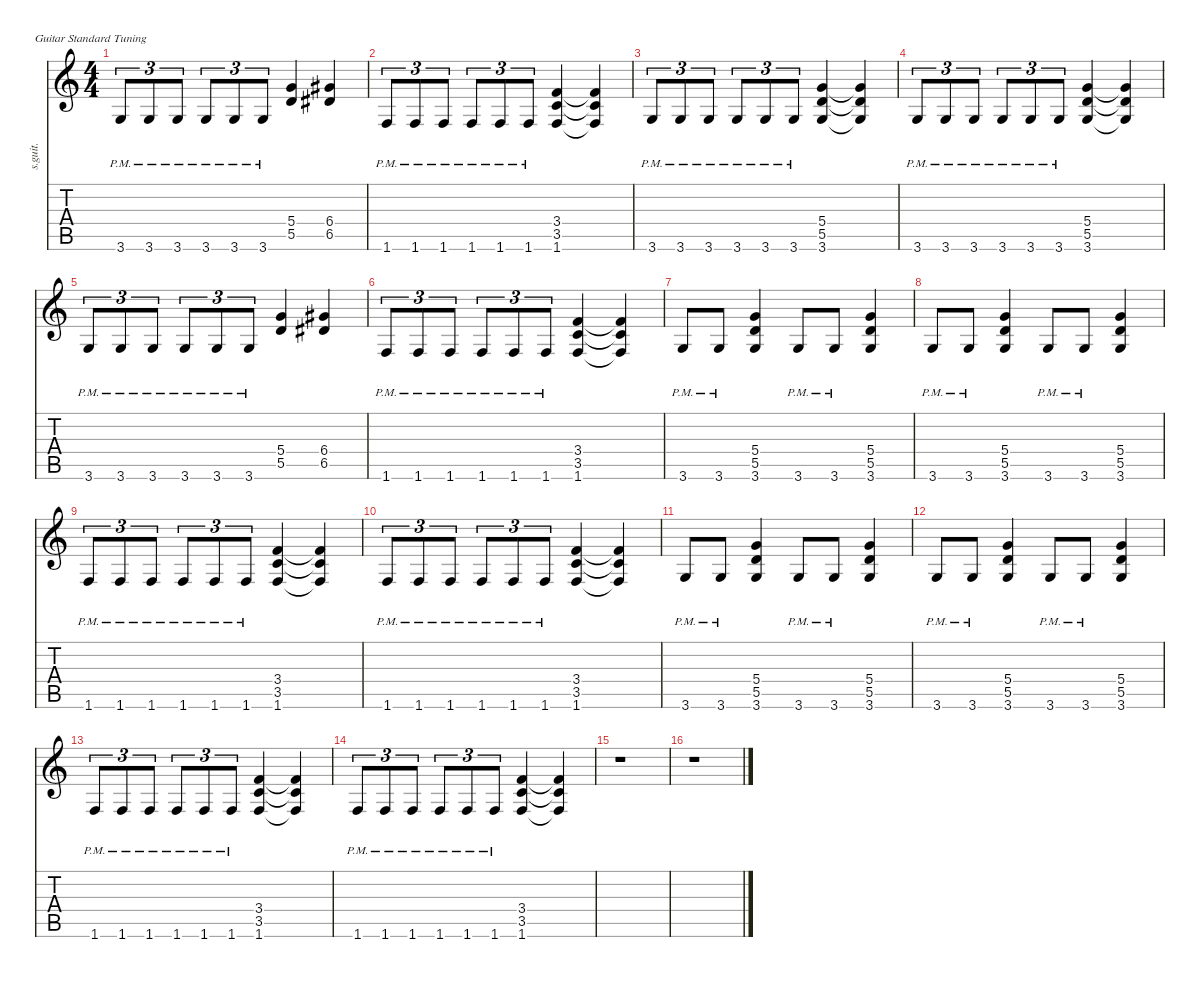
\defaultSystemsLayout 4
\hideDynamics
\bracketExtendMode nobrackets
\track ("Studio Extras" "s.guit.") {instrument distortionguitar}
\staff {score tabs}
\tuning (E4 B3 G3 D3 A2 E2)
\ts (4 4)
\tempo (220 hide)
\clef g2
\ks c
3.6{pm}.8{tu (3 2) lyrics (0 "") lyrics (1 "") lyrics (2 "") lyrics (3 "") lyrics (4 "") dy fff} 3.6{pm}.8{tu (3 2) lyrics (0 "") lyrics (1 "") lyrics (2 "") lyrics (3 "") lyrics (4 "") dy ff} 3.6{pm}.8{tu (3 2) lyrics (0 "") lyrics (1 "") lyrics (2 "") lyrics (3 "") lyrics (4 "")} 3.6{pm}.8{tu (3 2) lyrics (0 "") lyrics (1 "") lyrics (2 "") lyrics (3 "") lyrics (4 "") dy fff} 3.6{pm}.8{tu (3 2) lyrics (0 "") lyrics (1 "") lyrics (2 "") lyrics (3 "") lyrics (4 "") dy ff} 3.6{pm}.8{tu (3 2) lyrics (0 "") lyrics (1 "") lyrics (2 "") lyrics (3 "") lyrics (4 "") dy f} (5.4 5.5).4{lyrics (0 "") lyrics (1 "") lyrics (2 "") lyrics (3 "") lyrics (4 "")} (6.4{acc #} 6.5{acc #}).4{lyrics (0 "") lyrics (1 "") lyrics (2 "") lyrics (3 "") lyrics (4 "")} |
1.6{pm}.8{tu (3 2) lyrics (0 "") lyrics (1 "") lyrics (2 "") lyrics (3 "") lyrics (4 "") dy fff} 1.6{pm}.8{tu (3 2) lyrics (0 "") lyrics (1 "") lyrics (2 "") lyrics (3 "") lyrics (4 "") dy ff} 1.6{pm}.8{tu (3 2) lyrics (0 "") lyrics (1 "") lyrics (2 "") lyrics (3 "") lyrics (4 "")} 1.6{pm}.8{tu (3 2) lyrics (0 "") lyrics (1 "") lyrics (2 "") lyrics (3 "") lyrics (4 "") dy fff} 1.6{pm}.8{tu (3 2) lyrics (0 "") lyrics (1 "") lyrics (2 "") lyrics (3 "") lyrics (4 "") dy ff} 1.6{pm}.8{tu (3 2) lyrics (0 "") lyrics (1 "") lyrics (2 "") lyrics (3 "") lyrics (4 "") dy f} (3.4 3.5 1.6).4{lyrics (0 "") lyrics (1 "") lyrics (2 "") lyrics (3 "") lyrics (4 "")} (3.4{t} 3.5{t} 1.6{t}).4{lyrics (0 "") lyrics (1 "") lyrics (2 "") lyrics (3 "") lyrics (4 "")} |
3.6{pm}.8{tu (3 2) lyrics (0 "") lyrics (1 "") lyrics (2 "") lyrics (3 "") lyrics (4 "") dy fff} 3.6{pm}.8{tu (3 2) lyrics (0 "") lyrics (1 "") lyrics (2 "") lyrics (3 "") lyrics (4 "") dy ff} 3.6{pm}.8{tu (3 2) lyrics (0 "") lyrics (1 "") lyrics (2 "") lyrics (3 "") lyrics (4 "")} 3.6{pm}.8{tu (3 2) lyrics (0 "") lyrics (1 "") lyrics (2 "") lyrics (3 "") lyrics (4 "") dy fff} 3.6{pm}.8{tu (3 2) lyrics (0 "") lyrics (1 "") lyrics (2 "") lyrics (3 "") lyrics (4 "") dy ff} 3.6{pm}.8{tu (3 2) lyrics (0 "") lyrics (1 "") lyrics (2 "") lyrics (3 "") lyrics (4 "") dy f} (5.4 5.5 3.6).4{lyrics (0 "") lyrics (1 "") lyrics (2 "") lyrics (3 "") lyrics (4 "")} (5.4{t} 5.5{t} 3.6{t}).4{lyrics (0 "") lyrics (1 "") lyrics (2 "") lyrics (3 "") lyrics (4 "")} |
3.6{pm}.8{tu (3 2) lyrics (0 "") lyrics (1 "") lyrics (2 "") lyrics (3 "") lyrics (4 "") dy fff} 3.6{pm}.8{tu (3 2) lyrics (0 "") lyrics (1 "") lyrics (2 "") lyrics (3 "") lyrics (4 "") dy ff} 3.6{pm}.8{tu (3 2) lyrics (0 "") lyrics (1 "") lyrics (2 "") lyrics (3 "") lyrics (4 "")} 3.6{pm}.8{tu (3 2) lyrics (0 "") lyrics (1 "") lyrics (2 "") lyrics (3 "") lyrics (4 "") dy fff} 3.6{pm}.8{tu (3 2) lyrics (0 "") lyrics (1 "") lyrics (2 "") lyrics (3 "") lyrics (4 "") dy ff} 3.6{pm}.8{tu (3 2) lyrics (0 "") lyrics (1 "") lyrics (2 "") lyrics (3 "") lyrics (4 "") dy f} (5.4 5.5 3.6).4{lyrics (0 "") lyrics (1 "") lyrics (2 "") lyrics (3 "") lyrics (4 "")} (5.4{t} 5.5{t} 3.6{t}).4{lyrics (0 "") lyrics (1 "") lyrics (2 "") lyrics (3 "") lyrics (4 "")} |
3.6{pm}.8{tu (3 2) lyrics (0 "") lyrics (1 "") lyrics (2 "") lyrics (3 "") lyrics (4 "") dy fff} 3.6{pm}.8{tu (3 2) lyrics (0 "") lyrics (1 "") lyrics (2 "") lyrics (3 "") lyrics (4 "") dy ff} 3.6{pm}.8{tu (3 2) lyrics (0 "") lyrics (1 "") lyrics (2 "") lyrics (3 "") lyrics (4 "")} 3.6{pm}.8{tu (3 2) lyrics (0 "") lyrics (1 "") lyrics (2 "") lyrics (3 "") lyrics (4 "") dy fff} 3.6{pm}.8{tu (3 2) lyrics (0 "") lyrics (1 "") lyrics (2 "") lyrics (3 "") lyrics (4 "") dy ff} 3.6{pm}.8{tu (3 2) lyrics (0 "") lyrics (1 "") lyrics (2 "") lyrics (3 "") lyrics (4 "") dy f} (5.4 5.5).4{lyrics (0 "") lyrics (1 "") lyrics (2 "") lyrics (3 "") lyrics (4 "")} (6.4{acc #} 6.5{acc #}).4{lyrics (0 "") lyrics (1 "") lyrics (2 "") lyrics (3 "") lyrics (4 "")} |
1.6{pm}.8{tu (3 2) lyrics (0 "") lyrics (1 "") lyrics (2 "") lyrics (3 "") lyrics (4 "") dy fff} 1.6{pm}.8{tu (3 2) lyrics (0 "") lyrics (1 "") lyrics (2 "") lyrics (3 "") lyrics (4 "") dy ff} 1.6{pm}.8{tu (3 2) lyrics (0 "") lyrics (1 "") lyrics (2 "") lyrics (3 "") lyrics (4 "")} 1.6{pm}.8{tu (3 2) lyrics (0 "") lyrics (1 "") lyrics (2 "") lyrics (3 "") lyrics (4 "") dy fff} 1.6{pm}.8{tu (3 2) lyrics (0 "") lyrics (1 "") lyrics (2 "") lyrics (3 "") lyrics (4 "") dy ff} 1.6{pm}.8{tu (3 2) lyrics (0 "") lyrics (1 "") lyrics (2 "") lyrics (3 "") lyrics (4 "") dy f} (3.4 3.5 1.6).4{lyrics (0 "") lyrics (1 "") lyrics (2 "") lyrics (3 "") lyrics (4 "")} (3.4{t} 3.5{t} 1.6{t}).4{lyrics (0 "") lyrics (1 "") lyrics (2 "") lyrics (3 "") lyrics (4 "")} |
3.6{pm}.8{lyrics (0 "") lyrics (1 "") lyrics (2 "") lyrics (3 "") lyrics (4 "") dy fff} 3.6{pm}.8{lyrics (0 "") lyrics (1 "") lyrics (2 "") lyrics (3 "") lyrics (4 "")} (5.4 5.5 3.6).4{lyrics (0 "") lyrics (1 "") lyrics (2 "") lyrics (3 "") lyrics (4 "") dy f} 3.6{pm}.8{lyrics (0 "") lyrics (1 "") lyrics (2 "") lyrics (3 "") lyrics (4 "") dy fff} 3.6{pm}.8{lyrics (0 "") lyrics (1 "") lyrics (2 "") lyrics (3 "") lyrics (4 "")} (5.4 5.5 3.6).4{lyrics (0 "") lyrics (1 "") lyrics (2 "") lyrics (3 "") lyrics (4 "") dy f} |
3.6{pm}.8{lyrics (0 "") lyrics (1 "") lyrics (2 "") lyrics (3 "") lyrics (4 "") dy fff} 3.6{pm}.8{lyrics (0 "") lyrics (1 "") lyrics (2 "") lyrics (3 "") lyrics (4 "")} (5.4 5.5 3.6).4{lyrics (0 "") lyrics (1 "") lyrics (2 "") lyrics (3 "") lyrics (4 "") dy f} 3.6{pm}.8{lyrics (0 "") lyrics (1 "") lyrics (2 "") lyrics (3 "") lyrics (4 "") dy fff} 3.6{pm}.8{lyrics (0 "") lyrics (1 "") lyrics (2 "") lyrics (3 "") lyrics (4 "")} (5.4 5.5 3.6).4{lyrics (0 "") lyrics (1 "") lyrics (2 "") lyrics (3 "") lyrics (4 "") dy f} |
1.6{pm}.8{tu (3 2) lyrics (0 "") lyrics (1 "") lyrics (2 "") lyrics (3 "") lyrics (4 "") dy fff} 1.6{pm}.8{tu (3 2) lyrics (0 "") lyrics (1 "") lyrics (2 "") lyrics (3 "") lyrics (4 "") dy ff} 1.6{pm}.8{tu (3 2) lyrics (0 "") lyrics (1 "") lyrics (2 "") lyrics (3 "") lyrics (4 "")} 1.6{pm}.8{tu (3 2) lyrics (0 "") lyrics (1 "") lyrics (2 "") lyrics (3 "") lyrics (4 "") dy fff} 1.6{pm}.8{tu (3 2) lyrics (0 "") lyrics (1 "") lyrics (2 "") lyrics (3 "") lyrics (4 "") dy ff} 1.6{pm}.8{tu (3 2) lyrics (0 "") lyrics (1 "") lyrics (2 "") lyrics (3 "") lyrics (4 "") dy f} (3.4 3.5 1.6).4{lyrics (0 "") lyrics (1 "") lyrics (2 "") lyrics (3 "") lyrics (4 "") dy ff} (3.4{t} 3.5{t} 1.6{t}).4{lyrics (0 "") lyrics (1 "") lyrics (2 "") lyrics (3 "") lyrics (4 "") dy f} |
1.6{pm}.8{tu (3 2) lyrics (0 "") lyrics (1 "") lyrics (2 "") lyrics (3 "") lyrics (4 "") dy fff} 1.6{pm}.8{tu (3 2) lyrics (0 "") lyrics (1 "") lyrics (2 "") lyrics (3 "") lyrics (4 "") dy ff} 1.6{pm}.8{tu (3 2) lyrics (0 "") lyrics (1 "") lyrics (2 "") lyrics (3 "") lyrics (4 "")} 1.6{pm}.8{tu (3 2) lyrics (0 "") lyrics (1 "") lyrics (2 "") lyrics (3 "") lyrics (4 "") dy fff} 1.6{pm}.8{tu (3 2) lyrics (0 "") lyrics (1 "") lyrics (2 "") lyrics (3 "") lyrics (4 "") dy ff} 1.6{pm}.8{tu (3 2) lyrics (0 "") lyrics (1 "") lyrics (2 "") lyrics (3 "") lyrics (4 "") dy f} (3.4 3.5 1.6).4{lyrics (0 "") lyrics (1 "") lyrics (2 "") lyrics (3 "") lyrics (4 "") dy ff} (3.4{t} 3.5{t} 1.6{t}).4{lyrics (0 "") lyrics (1 "") lyrics (2 "") lyrics (3 "") lyrics (4 "") dy f} |
3.6{pm}.8{lyrics (0 "") lyrics (1 "") lyrics (2 "") lyrics (3 "") lyrics (4 "") dy fff} 3.6{pm}.8{lyrics (0 "") lyrics (1 "") lyrics (2 "") lyrics (3 "") lyrics (4 "")} (5.4 5.5 3.6).4{lyrics (0 "") lyrics (1 "") lyrics (2 "") lyrics (3 "") lyrics (4 "") dy f} 3.6{pm}.8{lyrics (0 "") lyrics (1 "") lyrics (2 "") lyrics (3 "") lyrics (4 "") dy fff} 3.6{pm}.8{lyrics (0 "") lyrics (1 "") lyrics (2 "") lyrics (3 "") lyrics (4 "")} (5.4 5.5 3.6).4{lyrics (0 "") lyrics (1 "") lyrics (2 "") lyrics (3 "") lyrics (4 "") dy f} |
3.6{pm}.8{lyrics (0 "") lyrics (1 "") lyrics (2 "") lyrics (3 "") lyrics (4 "") dy fff} 3.6{pm}.8{lyrics (0 "") lyrics (1 "") lyrics (2 "") lyrics (3 "") lyrics (4 "")} (5.4 5.5 3.6).4{lyrics (0 "") lyrics (1 "") lyrics (2 "") lyrics (3 "") lyrics (4 "") dy f} 3.6{pm}.8{lyrics (0 "") lyrics (1 "") lyrics (2 "") lyrics (3 "") lyrics (4 "") dy fff} 3.6{pm}.8{lyrics (0 "") lyrics (1 "") lyrics (2 "") lyrics (3 "") lyrics (4 "")} (5.4 5.5 3.6).4{lyrics (0 "") lyrics (1 "") lyrics (2 "") lyrics (3 "") lyrics (4 "") dy f} |
1.6{pm}.8{tu (3 2) lyrics (0 "") lyrics (1 "") lyrics (2 "") lyrics (3 "") lyrics (4 "") dy fff} 1.6{pm}.8{tu (3 2) lyrics (0 "") lyrics (1 "") lyrics (2 "") lyrics (3 "") lyrics (4 "") dy ff} 1.6{pm}.8{tu (3 2) lyrics (0 "") lyrics (1 "") lyrics (2 "") lyrics (3 "") lyrics (4 "")} 1.6{pm}.8{tu (3 2) lyrics (0 "") lyrics (1 "") lyrics (2 "") lyrics (3 "") lyrics (4 "") dy fff} 1.6{pm}.8{tu (3 2) lyrics (0 "") lyrics (1 "") lyrics (2 "") lyrics (3 "") lyrics (4 "") dy ff} 1.6{pm}.8{tu (3 2) lyrics (0 "") lyrics (1 "") lyrics (2 "") lyrics (3 "") lyrics (4 "") dy f} (3.4 3.5 1.6).4{lyrics (0 "") lyrics (1 "") lyrics (2 "") lyrics (3 "") lyrics (4 "") dy ff} (3.4{t} 3.5{t} 1.6{t}).4{lyrics (0 "") lyrics (1 "") lyrics (2 "") lyrics (3 "") lyrics (4 "") dy f} |
1.6{pm}.8{tu (3 2) lyrics (0 "") lyrics (1 "") lyrics (2 "") lyrics (3 "") lyrics (4 "") dy fff} 1.6{pm}.8{tu (3 2) lyrics (0 "") lyrics (1 "") lyrics (2 "") lyrics (3 "") lyrics (4 "") dy ff} 1.6{pm}.8{tu (3 2) lyrics (0 "") lyrics (1 "") lyrics (2 "") lyrics (3 "") lyrics (4 "")} 1.6{pm}.8{tu (3 2) lyrics (0 "") lyrics (1 "") lyrics (2 "") lyrics (3 "") lyrics (4 "") dy fff} 1.6{pm}.8{tu (3 2) lyrics (0 "") lyrics (1 "") lyrics (2 "") lyrics (3 "") lyrics (4 "") dy ff} 1.6{pm}.8{tu (3 2) lyrics (0 "") lyrics (1 "") lyrics (2 "") lyrics (3 "") lyrics (4 "") dy f} (3.4 3.5 1.6).4{lyrics (0 "") lyrics (1 "") lyrics (2 "") lyrics (3 "") lyrics (4 "") dy ff} (3.4{t} 3.5{t} 1.6{t}).4{lyrics (0 "") lyrics (1 "") lyrics (2 "") lyrics (3 "") lyrics (4 "") dy f} |
r.1 |
r.1
